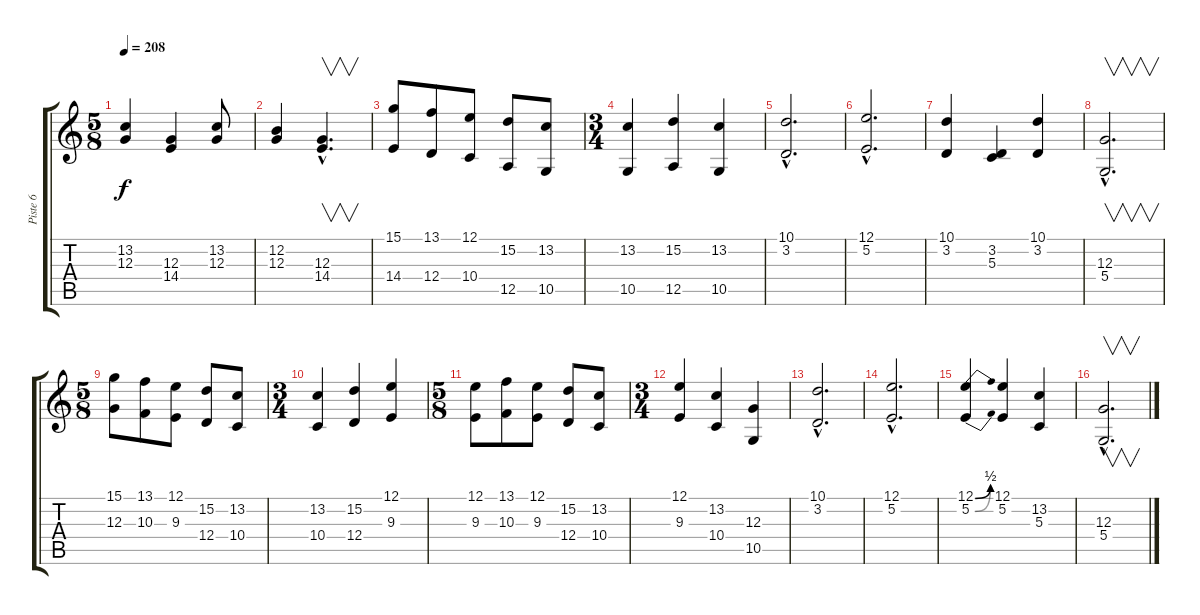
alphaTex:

\track ("Piste 6" "Piste 6") {instrument trumpet}
\staff {score tabs}
\tuning (E4 B3 G3 D3 A2 E2) {hide}
\ts (5 8)
\tempo 208
\clef g2
\ks c
(13.2 12.3).4{dy f} (12.3 14.4).4 (13.2 12.3).8 |
(12.2 12.3).4 (12.3{hac} 14.4{hac}).4{v d} |
(15.1 14.4).8 (13.1 12.4).8 (12.1 10.4).8 (15.2 12.5).8 (13.2 10.5).8 |
\ts (3 4)
(13.2 10.5).4 (15.2 12.5).4 (13.2 10.5).4 |
(10.1{hac} 3.2{hac}).2{d} |
(12.1{hac} 5.2{hac}).2{d} |
(10.1 3.2).4 (3.2 5.3).4 (10.1 3.2).4 |
(12.3{hac} 5.4{hac}).2{v d} |
\ts (5 8)
(15.1 12.3).8 (13.1 10.3).8 (12.1 9.3).8 (15.2 12.4).8 (13.2 10.4).8 |
\ts (3 4)
(13.2 10.4).4 (15.2 12.4).4 (12.1 9.3).4 |
\ts (5 8)
(12.1 9.3).8 (13.1 10.3).8 (12.1 9.3).8 (15.2 12.4).8 (13.2 10.4).8 |
\ts (3 4)
(12.1 9.3).4 (13.2 10.4).4 (12.3 10.5).4 |
(10.1{hac} 3.2{hac}).2{d} |
(12.1{hac} 5.2{hac}).2{d} |
(12.1{be (bend 0 0 60 2)} 5.2{be (bend 0 0 60 2)}).4 (12.1 5.2).4 (13.2 5.3).4 |
(12.3{hac} 5.4{hac}).2{v d}
